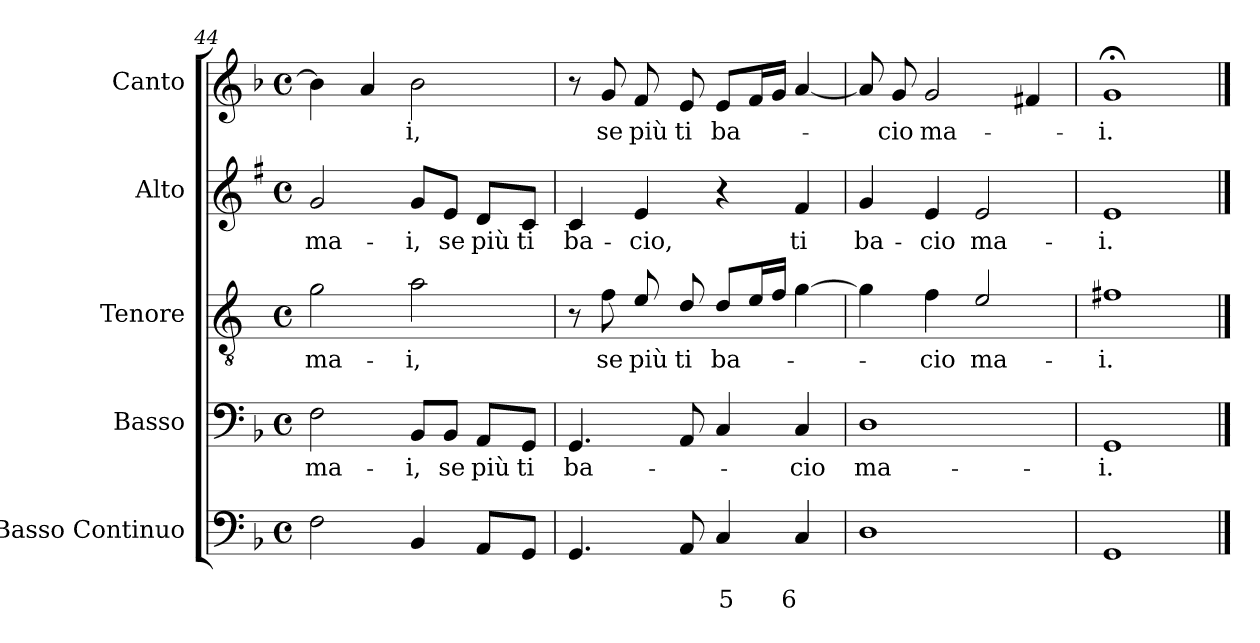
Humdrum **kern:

**kern	**text	**text	**kern	**text	**kern	**text	**kern	**text	**kern	**text
*part5	*part5	*part5	*part4	*part4	*part3	*part3	*part2	*part2	*part1	*part1
*staff5	*staff5	*staff5	*staff4	*staff4	*staff3	*staff3	*staff2	*staff2	*staff1	*staff1
*I"Basso Continuo	*	*	*I"Basso	*	*I"Tenore	*	*I"Alto	*	*I"Canto	*
*I'BC	*	*	*I'B	*	*I'T	*	*I'A	*	*I'C	*
*clefF4	*	*	*clefF4	*	*clefGv2	*	*clefG2	*	*clefG2	*
*	*	*	*	*	*ITrd4c7	*	*ITrd1c2	*	*	*
*k[b-]	*	*	*k[b-]	*	*k[b-]	*	*k[b-]	*	*k[b-]	*
*F:	*	*	*F:	*	*F:	*	*F:	*	*F:	*
*M4/4	*	*	*M4/4	*	*M4/4	*	*M4/4	*	*M4/4	*
*met(c)	*	*	*met(c)	*	*met(c)	*	*met(c)	*	*met(c)	*
=44	=44	=44	=44	=44	=44	=44	=44	=44	=44	=44
!	!	!	!	!LO:LY:b	!	!LO:LY:b	!	!LO:LY:b	!	!
2F\	.	.	2F\	ma-	2c\	ma-	2f/	ma-	4b-\]	.
.	.	.	.	.	.	.	.	.	4a/	.
!	!	!	!	!LO:LY:b	!	!LO:LY:b	!	!LO:LY:b	!	!LO:LY:b
4BB-/	.	.	8BB-/L	-i,	2d\	-i,	8f/L	-i,	2b-\	-i,
!	!	!	!	!LO:LY:b	!	!	!	!LO:LY:b	!	!
.	.	.	8BB-/J	se	.	.	8d/J	se	.	.
!	!	!	!	!LO:LY:b	!	!	!	!LO:LY:b	!	!
8AA/L	.	.	8AA/L	più	.	.	8c/L	più	.	.
!	!	!	!	!LO:LY:b	!	!	!	!LO:LY:b	!	!
8GG/J	.	.	8GG/J	ti	.	.	8B-/J	ti	.	.
=45	=45	=45	=45	=45	=45	=45	=45	=45	=45	=45
!	!	!	!	!LO:LY:b	!	!	!	!LO:LY:b	!	!
4.GG/	.	.	4.GG/	ba-	8r	.	4B-/	ba-	8r	.
!	!	!	!	!	!	!LO:LY:b	!	!	!	!LO:LY:b
.	.	.	.	.	8B-\	se	.	.	8g/	se
!	!	!	!	!	!	!LO:LY:b	!	!LO:LY:b	!	!LO:LY:b
.	.	.	.	.	8A/	più	4d/	-cio,	8f/	più
!	!	!	!	!	!	!LO:LY:b	!	!	!	!LO:LY:b
8AA/	.	.	8AA/	.	8G/	ti	.	.	8e/	ti
!	!	!LO:LY:b	!	!	!	!LO:LY:b	!	!	!	!LO:LY:b
4C/	.	5	4C/	.	8G/L	ba-	4r	.	8e/L	ba-
.	.	.	.	.	16A/L	.	.	.	16f/L	.
.	.	.	.	.	16B-/JJ	.	.	.	16g/JJ	.
!	!	!LO:LY:b	!	!LO:LY:b	!	!	!	!LO:LY:b	!	!
4C/	.	6	4C/	-cio	[4c\	.	4e/	ti	[4a/	.
=46	=46	=46	=46	=46	=46	=46	=46	=46	=46	=46
!	!	!	!	!LO:LY:b	!	!	!	!LO:LY:b	!	!
1D	.	.	1D	ma-	4c\]	.	4f/	ba-	8a/]	.
!	!	!	!	!	!	!	!	!	!	!LO:LY:b
.	.	.	.	.	.	.	.	.	8g/	-cio
!	!	!	!	!	!	!LO:LY:b	!	!LO:LY:b	!	!LO:LY:b
.	.	.	.	.	4B-\	-cio	4d/	-cio	2g/	ma-
!	!	!	!	!	!	!LO:LY:b	!	!LO:LY:b	!	!
.	.	.	.	.	2A/	ma-	2d/	ma-	.	.
.	.	.	.	.	.	.	.	.	4f#X/	.
=47	=47	=47	=47	=47	=47	=47	=47	=47	=47	=47
!	!	!	!	!LO:LY:b	!	!LO:LY:b	!	!LO:LY:b	!	!LO:LY:b
1GG	.	.	1GG	-i.	1Bn	-i.	1d	-i.	1g;<	-i.
==	==	==	==	==	==	==	==	==	==	==
*-	*-	*-	*-	*-	*-	*-	*-	*-	*-	*-
